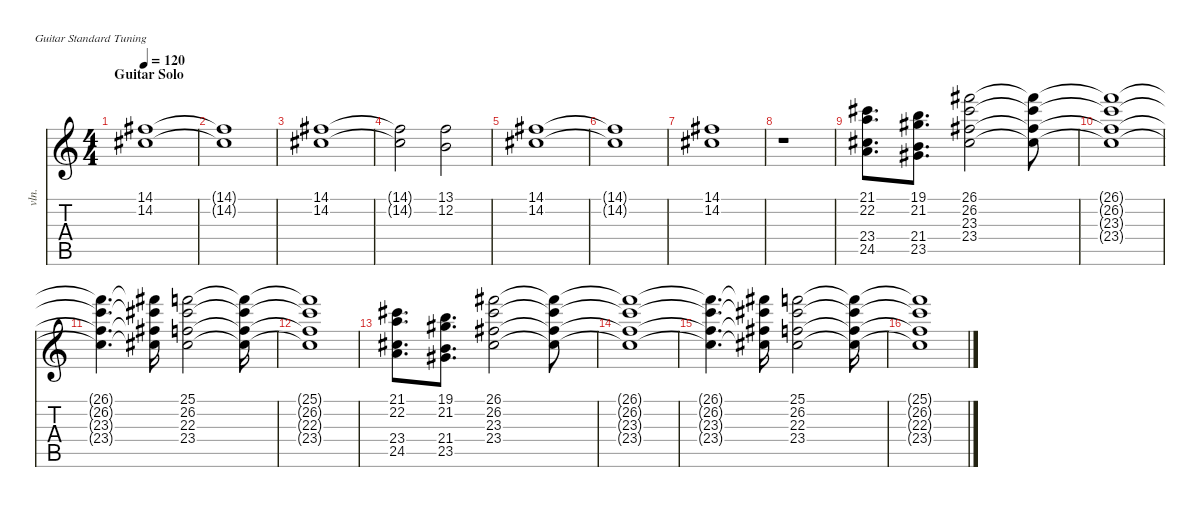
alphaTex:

\defaultSystemsLayout 4
\hideDynamics
\bracketExtendMode nobrackets
\track ("Strings 1" "vln.") {instrument stringensemble1}
\staff {score tabs}
\tuning (E4 B3 G3 D3 A2 E2)
\ts (4 4)
\section ("" "Guitar Solo")
\tempo 120
\clef g2
\ks c
(14.1{acc #} 14.2{acc #}).1{dy f} |
(14.1{t acc #} 14.2{t acc #}).1 |
(14.1{acc #} 14.2{acc #}).1 |
(14.1{t acc #} 14.2{t acc #}).2 (13.1 12.2).2 |
(14.1{acc #} 14.2{acc #}).1 |
(14.1{t acc #} 14.2{t acc #}).1 |
(14.1{acc #} 14.2{acc #}).1 |
r.1 |
(21.1{acc #} 22.2 23.4{acc #} 24.5).8{d} (19.1 21.2{acc #} 21.4 23.5{acc #}).8{d} (26.1{acc #} 26.2{acc #} 23.3{acc #} 23.4{acc #}).2 (26.1{t acc #} 26.2{t acc #} 23.3{t acc #} 23.4{t acc #}).8 |
(26.1{t acc #} 26.2{t acc #} 23.3{t acc #} 23.4{t acc #}).1 |
(26.1{t acc #} 26.2{t acc #} 23.3{t acc #} 23.4{t acc #}).4{d} (26.1{t acc #} 26.2{t acc #} 23.3{t acc #} 23.4{t acc #}).16 (25.1 26.2{acc #} 22.3 23.4{acc #}).2 (25.1{t} 26.2{t acc #} 22.3{t} 23.4{t acc #}).16 |
(25.1{t} 26.2{t acc #} 22.3{t} 23.4{t acc #}).1 |
(21.1{acc #} 22.2 23.4{acc #} 24.5).8{d} (19.1 21.2{acc #} 21.4 23.5{acc #}).8{d} (26.1{acc #} 26.2{acc #} 23.3{acc #} 23.4{acc #}).2 (26.1{t acc #} 26.2{t acc #} 23.3{t acc #} 23.4{t acc #}).8 |
(26.1{t acc #} 26.2{t acc #} 23.3{t acc #} 23.4{t acc #}).1 |
(26.1{t acc #} 26.2{t acc #} 23.3{t acc #} 23.4{t acc #}).4{d} (26.1{t acc #} 26.2{t acc #} 23.3{t acc #} 23.4{t acc #}).16 (25.1 26.2{acc #} 22.3 23.4{acc #}).2 (25.1{t} 26.2{t acc #} 22.3{t} 23.4{t acc #}).16 |
(25.1{t} 26.2{t acc #} 22.3{t} 23.4{t acc #}).1
